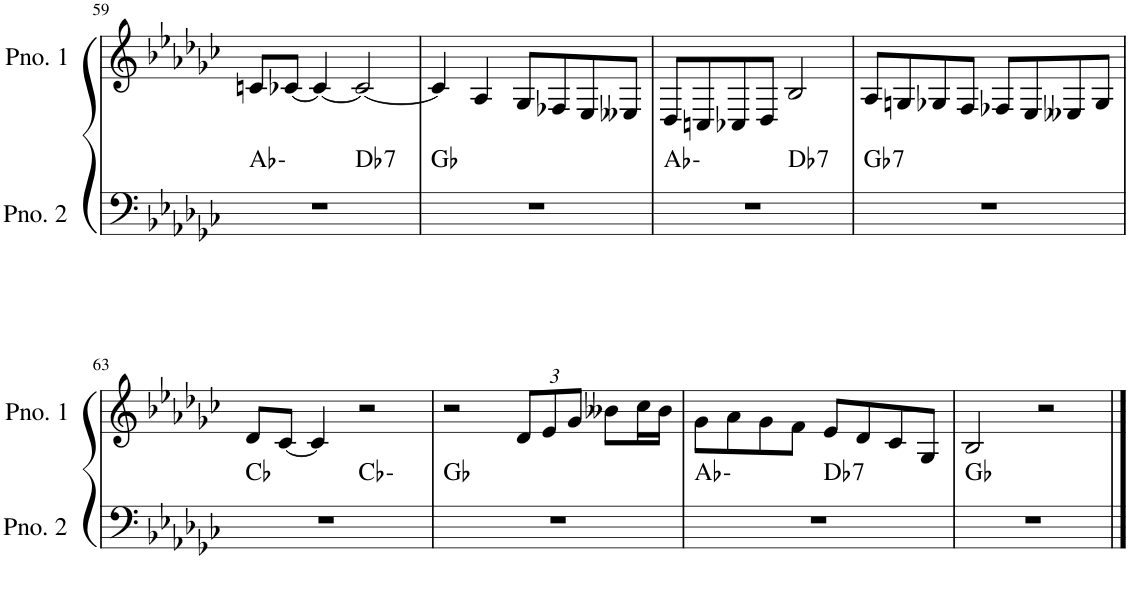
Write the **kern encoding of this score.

**kern	**harte	**kern
*part2	*part2	*part1
*staff2	*	*staff1
*I"ピアノ 2	*	*I"ピアノ 1
!!LO:PB:g=z
*clefF4	*	*clefG2
*k[b-e-a-d-g-c-]	*	*k[b-e-a-d-g-c-]
*M4/4	*	*M4/4
=59	=59	=59
*^	*	*
1r	2ryy	Ab:min	8cn/L
.	.	.	[8c-X/J
.	.	.	4c-/_
!	!	!LO:H:kt=7	!
.	2ryy	Db:7	2c-/_
*v	*v	*	*
=60	=60	=60
1r	Gb:maj	4c-/]
.	.	4A-/
.	.	8G-/L
.	.	8F-X/
.	.	8E-/
.	.	8E--X/J
=61	=61	=61
*^	*	*
1r	2ryy	Ab:min	8D-/L
.	.	.	8Cn/
.	.	.	8C-X/
.	.	.	8D-/J
!	!	!LO:H:kt=7	!
.	2ryy	Db:7	2B-/
=62	=62	=62	=62
!	!	!LO:H:kt=7	!
*v	*v	*	*
1r	Gb:7	8A-/L
.	.	8Gn/
.	.	8G-X/
.	.	8F/J
.	.	8F-X/L
.	.	8E-/
.	.	8E--X/
.	.	8G-/J
!!LO:LB:g=z
=63	=63	=63
*^	*	*
1r	2ryy	Cb:maj	8d-/L
.	.	.	[8c-/J
.	.	.	4c-/]
.	2ryy	Cb:min	2r
*v	*v	*	*
=64	=64	=64
1r	Gb:maj	2r
*	*	*Xbrackettup
.	.	12d-/L
.	.	12e-/
.	.	12g-/J
.	.	8b--X\L
.	.	16cc-\L
.	.	16b--\JJ
=65	=65	=65
*^	*	*
1r	2ryy	Ab:min	8g-\L
.	.	.	8a-\
.	.	.	8g-\
.	.	.	8f\J
!	!	!LO:H:kt=7	!
.	2ryy	Db:7	8e-/L
.	.	.	8d-/
.	.	.	8c-/
.	.	.	8G-/J
*v	*v	*	*
=66	=66	=66
1r	Gb:maj	2B-/
.	.	2r
==	==	==
*-	*-	*-
